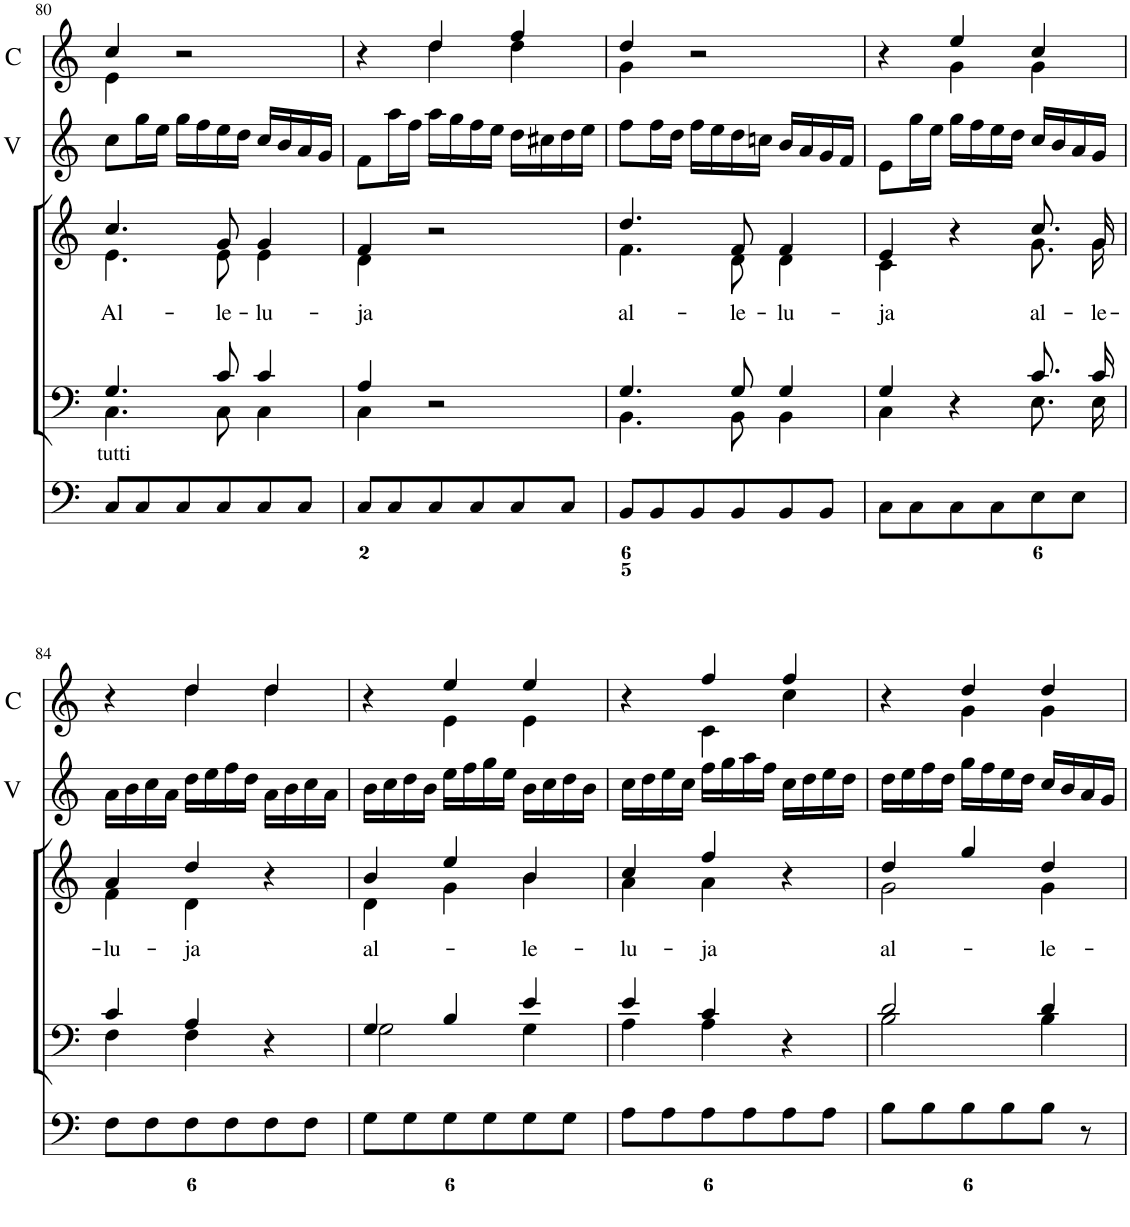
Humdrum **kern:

**kern	**kern	**kern	**text	**kern	**kern	**kern	**kern
*part7	*part6	*part5	*part5	*part4	*part3	*part2	*part1
*staff7	*staff6	*staff5	*staff5	*staff4	*staff3	*staff2	*staff1
*I"Organ	*I"Voice	*I"Voice	*	*I"Violin	*I"Violin	*I"2 Violini	*I"Clarini in C
*	*	*	*	*I'Vln	*I'Vln	*I'V	*I'C
!!LO:PB:g=z
*clefF4	*clefF4	*clefG2	*	*clefG2	*clefG2	*clefG2	*clefG2
*k[]	*k[]	*k[]	*	*k[]	*k[]	*k[]	*k[]
*M3/4	*M3/4	*M3/4	*	*M3/4	*M3/4	*M3/4	*M3/4
=80	=80	=80	=80	=80	=80	=80	=80
*	*^	*^	*	*	*	*	*
!LO:TX:a:t=tutti	!	!	!	!	!	!	!	!	!
!	!	!	!	!	!LO:LY:b	!	!	!	!
*	*	*	*	*	*	*	*	*	*^
8C/L	4.G/	4.C\	4.cc/	4.e\	Al-	8cc\L	8cc\L	8cc\L	4cc/	4e\
8C/	.	.	.	.	.	16gg\L	16gg\L	16gg\L	.	.
.	.	.	.	.	.	16ee\JJ	16ee\JJ	16ee\JJ	.	.
8C/	.	.	.	.	.	16gg\LL	16gg\LL	16gg\LL	2r	2ryy
.	.	.	.	.	.	16ff\J	16ff\J	16ff\	.	.
!	!	!	!	!	!LO:LY:b	!	!	!	!	!
8C/	8c/	8C\	8g/	8e\	-le-	16ee\L	16ee\L	16ee\	.	.
.	.	.	.	.	.	16dd\JJ	16dd\JJ	16dd\JJ	.	.
!	!	!	!	!	!LO:LY:b	!	!	!	!	!
8C/	4c/	4C\	4g/	4e\	-lu-	16cc/LL	16cc/LL	16cc/LL	.	.
.	.	.	.	.	.	16b/J	16b/J	16b/	.	.
8C/J	.	.	.	.	.	16a/L	16a/L	16a/	.	.
.	.	.	.	.	.	16g/JJ	16g/JJ	16g/JJ	.	.
=81	=81	=81	=81	=81	=81	=81	=81	=81	=81	=81
!	!	!	!	!	!LO:LY:b	!	!	!	!	!
8C/L	4A/	4C\	4f/	4d\	-ja	8f\L	8f\L	8f\L	4r	4ryy
8C/	.	.	.	.	.	16aa\L	16aa\L	16aa\L	.	.
.	.	.	.	.	.	16ff\JJ	16ff\JJ	16ff\JJ	.	.
8C/	2r	2ryy	2r	2ryy	.	16aa\LL	16aa\LL	16aa\LL	4dd/	4dd\
.	.	.	.	.	.	16gg\J	16gg\J	16gg\	.	.
8C/	.	.	.	.	.	16ff\L	16ff\L	16ff\	.	.
.	.	.	.	.	.	16ee\JJ	16ee\JJ	16ee\JJ	.	.
8C/	.	.	.	.	.	16dd\LL	16dd\LL	16dd\LL	4ff/	4dd\
.	.	.	.	.	.	16cc#X\J	16cc#X\J	16cc#X\	.	.
8C/J	.	.	.	.	.	16dd\L	16dd\L	16dd\	.	.
.	.	.	.	.	.	16ee\JJ	16ee\JJ	16ee\JJ	.	.
=82	=82	=82	=82	=82	=82	=82	=82	=82	=82	=82
!	!	!	!	!	!LO:LY:b	!	!	!	!	!
8BB/L	4.G/	4.BB\	4.dd/	4.f\	al-	8ff\L	8ff\L	8ff\L	4dd/	4g\
8BB/	.	.	.	.	.	16ff\L	16ff\L	16ff\L	.	.
.	.	.	.	.	.	16dd\JJ	16dd\JJ	16dd\JJ	.	.
8BB/	.	.	.	.	.	16ff\LL	16ff\LL	16ff\LL	2r	2ryy
.	.	.	.	.	.	16ee\J	16ee\J	16ee\	.	.
!	!	!	!	!	!LO:LY:b	!	!	!	!	!
8BB/	8G/	8BB\	8f/	8d\	-le-	16dd\L	16dd\L	16dd\	.	.
.	.	.	.	.	.	16ccn\JJ	16ccn\JJ	16ccn\JJ	.	.
!	!	!	!	!	!LO:LY:b	!	!	!	!	!
8BB/	4G/	4BB\	4f/	4d\	-lu-	16b/LL	16b/LL	16b/LL	.	.
.	.	.	.	.	.	16a/J	16a/J	16a/	.	.
8BB/J	.	.	.	.	.	16g/L	16g/L	16g/	.	.
.	.	.	.	.	.	16f/JJ	16f/JJ	16f/JJ	.	.
=83	=83	=83	=83	=83	=83	=83	=83	=83	=83	=83
!	!	!	!	!	!LO:LY:b	!	!	!	!	!
8C\L	4G/	4C\	4e/	4c\	-ja	8e/L	8e/L	8e\L	4r	4ryy
8C\	.	.	.	.	.	16gg/L	16gg/L	16gg\L	.	.
.	.	.	.	.	.	16ee/JJ	16ee/JJ	16ee\JJ	.	.
8C\	4r	4ryy	4r	4ryy	.	16gg\LL	16gg\LL	16gg\LL	4ee/	4g\
.	.	.	.	.	.	16ff\J	16ff\J	16ff\	.	.
8C\	.	.	.	.	.	16ee\L	16ee\L	16ee\	.	.
.	.	.	.	.	.	16dd\JJ	16dd\JJ	16dd\JJ	.	.
!	!	!	!	!	!LO:LY:b	!	!	!	!	!
8E\	8.c/L	8.E\L	8.cc/L	8.g\L	al-	16cc/LL	16cc/LL	16cc/LL	4cc/	4g\
.	.	.	.	.	.	16b/J	16b/J	16b/	.	.
8E\J	.	.	.	.	.	16a/L	16a/L	16a/	.	.
!	!	!	!	!	!LO:LY:b	!	!	!	!	!
.	16c/Jk	16E\Jk	16g/Jk	16g\Jk	-le-	16g/JJ	16g/JJ	16g/JJ	.	.
!!LO:LB:g=z	!!
=84	=84	=84	=84	=84	=84	=84	=84	=84	=84	=84
!	!	!	!	!	!LO:LY:b	!	!	!	!	!
8F\L	4c/	4F\	4a/	4f\	-lu-	16a/LL	16a/LL	16a\LL	4r	4ryy
.	.	.	.	.	.	16b/J	16b/J	16b\	.	.
8F\	.	.	.	.	.	16cc/L	16cc/L	16cc\	.	.
.	.	.	.	.	.	16a/JJ	16a/JJ	16a\JJ	.	.
!	!	!	!	!	!LO:LY:b	!	!	!	!	!
8F\	4A/	4F\	4dd/	4d\	-ja	16dd\LL	16dd\LL	16dd\LL	4dd/	4dd\
.	.	.	.	.	.	16ee\J	16ee\J	16ee\	.	.
8F\	.	.	.	.	.	16ff\L	16ff\L	16ff\	.	.
.	.	.	.	.	.	16dd\JJ	16dd\JJ	16dd\JJ	.	.
8F\	4r	4ryy	4r	4ryy	.	16a/LL	16a/LL	16a\LL	4dd/	4dd\
.	.	.	.	.	.	16b/J	16b/J	16b\	.	.
8F\J	.	.	.	.	.	16cc/L	16cc/L	16cc\	.	.
.	.	.	.	.	.	16a/JJ	16a/JJ	16a\JJ	.	.
=85	=85	=85	=85	=85	=85	=85	=85	=85	=85	=85
!	!	!	!	!	!LO:LY:b	!	!	!	!	!
8G\L	4G/	2G\	4b/	4d\	al-	16b\LL	16b\LL	16b\LL	4r	4ryy
.	.	.	.	.	.	16cc\J	16cc\J	16cc\	.	.
8G\	.	.	.	.	.	16dd\L	16dd\L	16dd\	.	.
.	.	.	.	.	.	16b\JJ	16b\JJ	16b\JJ	.	.
8G\	4B/	.	4ee/	4g\	.	16ee\LL	16ee\LL	16ee\LL	4ee/	4e\
.	.	.	.	.	.	16ff\J	16ff\J	16ff\	.	.
8G\	.	.	.	.	.	16gg\L	16gg\L	16gg\	.	.
.	.	.	.	.	.	16ee\JJ	16ee\JJ	16ee\JJ	.	.
!	!	!	!	!	!LO:LY:b	!	!	!	!	!
8G\	4e/	4G\	4b/	4b\	-le-	16b\LL	16b\LL	16b\LL	4ee/	4e\
.	.	.	.	.	.	16cc\J	16cc\J	16cc\	.	.
8G\J	.	.	.	.	.	16dd\L	16dd\L	16dd\	.	.
.	.	.	.	.	.	16b\JJ	16b\JJ	16b\JJ	.	.
=86	=86	=86	=86	=86	=86	=86	=86	=86	=86	=86
!	!	!	!	!	!LO:LY:b	!	!	!	!	!
8A\L	4e/	4A\	4cc/	4a\	-lu-	16cc\LL	16cc\LL	16cc\LL	4r	4ryy
.	.	.	.	.	.	16dd\J	16dd\J	16dd\	.	.
8A\	.	.	.	.	.	16ee\L	16ee\L	16ee\	.	.
.	.	.	.	.	.	16cc\JJ	16cc\JJ	16cc\JJ	.	.
!	!	!	!	!	!LO:LY:b	!	!	!	!	!
8A\	4c/	4A\	4ff/	4a\	-ja	16ff\LL	16ff\LL	16ff\LL	4ff/	4c\
.	.	.	.	.	.	16gg\J	16gg\J	16gg\	.	.
8A\	.	.	.	.	.	16aa\L	16aa\L	16aa\	.	.
.	.	.	.	.	.	16ff\JJ	16ff\JJ	16ff\JJ	.	.
8A\	4r	4ryy	4r	4ryy	.	16cc\LL	16cc\LL	16cc\LL	4ff/	4cc\
.	.	.	.	.	.	16dd\J	16dd\J	16dd\	.	.
8A\J	.	.	.	.	.	16ee\L	16ee\L	16ee\	.	.
.	.	.	.	.	.	16dd\JJ	16dd\JJ	16dd\JJ	.	.
=87	=87	=87	=87	=87	=87	=87	=87	=87	=87	=87
!	!	!	!	!	!LO:LY:b	!	!	!	!	!
8B\L	2d/	2B\	4dd/	2g\	al-	16dd\LL	16dd\LL	16dd\LL	4r	4ryy
.	.	.	.	.	.	16ee\J	16ee\J	16ee\	.	.
8B\	.	.	.	.	.	16ff\L	16ff\L	16ff\	.	.
.	.	.	.	.	.	16dd\JJ	16dd\JJ	16dd\JJ	.	.
8B\	.	.	4gg/	.	.	16gg\LL	16gg\LL	16gg\LL	4dd/	4g\
.	.	.	.	.	.	16ff\J	16ff\J	16ff\	.	.
8B\	.	.	.	.	.	16ee\L	16ee\L	16ee\	.	.
.	.	.	.	.	.	16dd\JJ	16dd\JJ	16dd\JJ	.	.
!	!	!	!	!	!LO:LY:b	!	!	!	!	!
8B\J	4d/	4B\	4dd/	4g\	-le-	16cc/LL	16cc/LL	16cc/LL	4dd/	4g\
.	.	.	.	.	.	16b/J	16b/J	16b/	.	.
8r	.	.	.	.	.	16a/L	16a/L	16a/	.	.
.	.	.	.	.	.	16g/JJ	16g/JJ	16g/JJ	.	.
*	*v	*v	*	*	*	*	*	*	*v	*v
*	*	*v	*v	*	*	*	*	*
=	=	=	=	=	=	=	=
*-	*-	*-	*-	*-	*-	*-	*-
